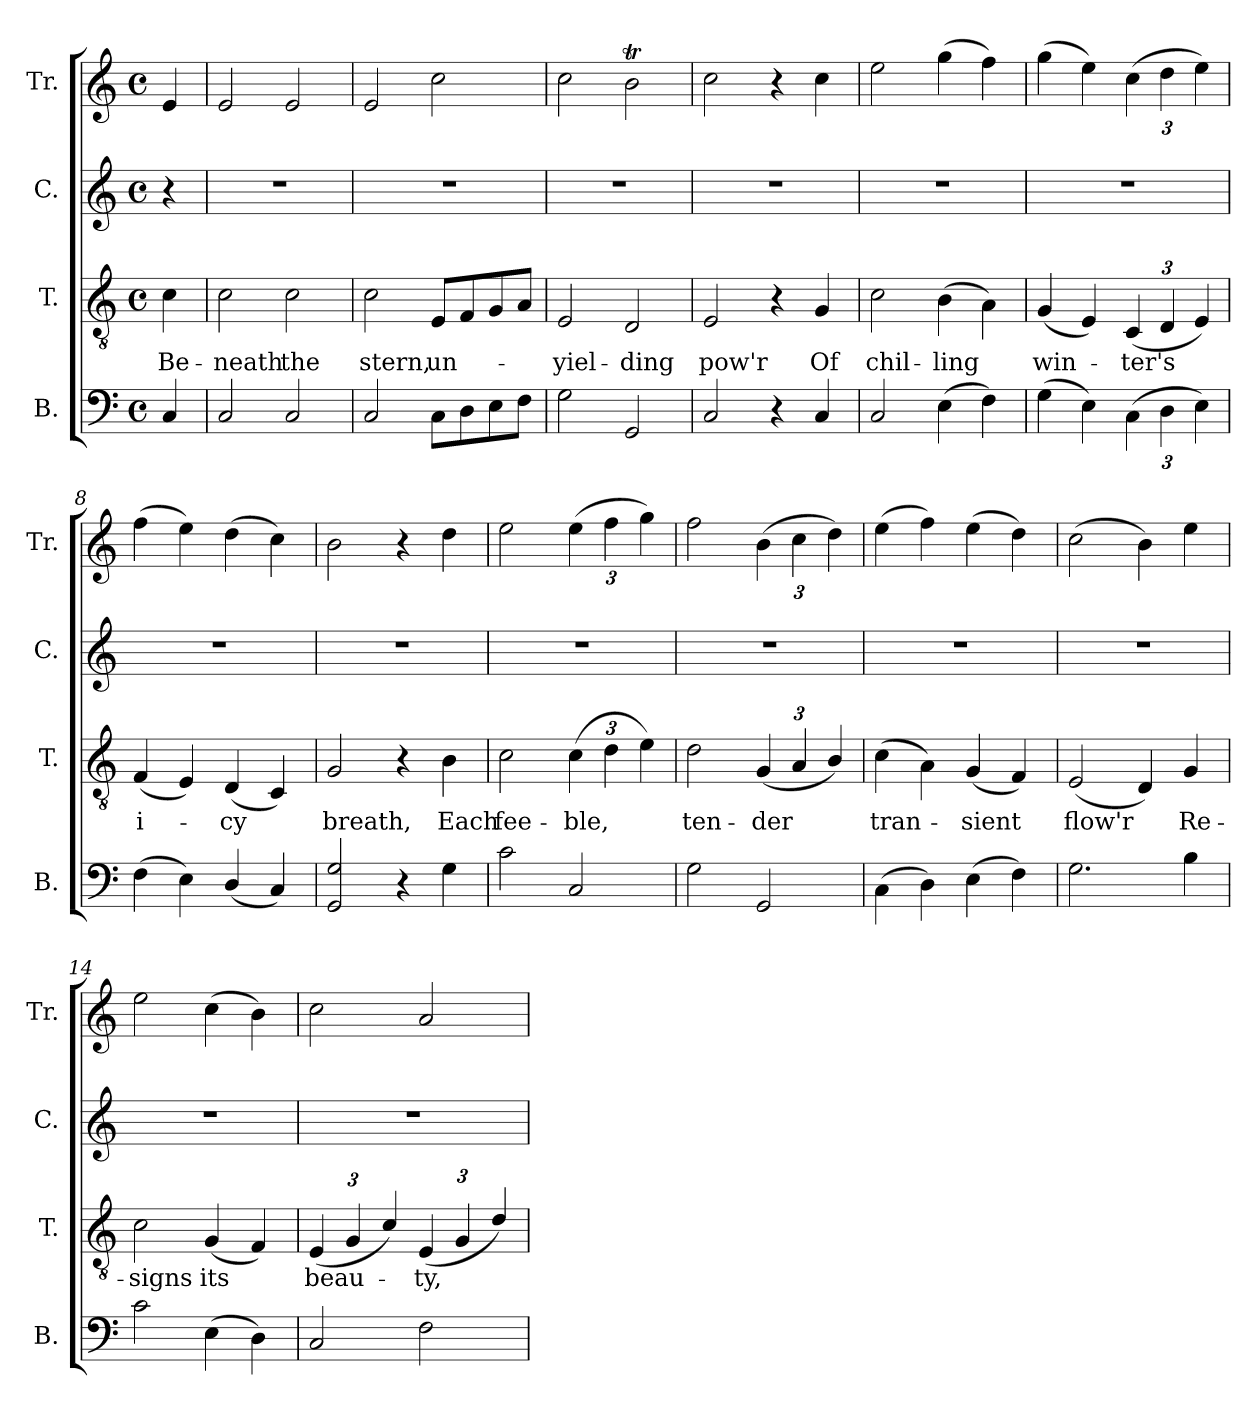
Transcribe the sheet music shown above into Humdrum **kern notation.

**kern	**kern	**text	**kern	**kern
*part4	*part3	*part3	*part2	*part1
*staff4	*staff3	*staff3	*staff2	*staff1
*I"B.	*I"T.	*	*I"C.	*I"Tr.
*I'B.	*I'T.	*	*I'C.	*I'Tr.
*clefF4	*clefGv2	*	*clefG2	*clefG2
*k[]	*k[]	*	*k[]	*k[]
*M4/4	*M4/4	*	*M4/4	*M4/4
*met(c)	*met(c)	*	*met(c)	*met(c)
*MM150	*MM150	*	*MM150	*MM150
=1	=1	=1	=1	=1
!	!	!LO:LY:b	!	!
4C/	4c\	Be-	4r	4e/
=2	=2	=2	=2	=2
!	!	!LO:LY:b	!	!
2C/	2c\	-neath	1r	2e/
!	!	!LO:LY:b	!	!
2C/	2c\	the	.	2e/
=3	=3	=3	=3	=3
!	!	!LO:LY:b	!	!
2C/	2c\	stern,	1r	2e/
!	!	!LO:LY:b	!	!
8C\L	8E/L	un-	.	2cc\
8D\	8F/	.	.	.
8E\	8G/	.	.	.
8F\J	8A/J	.	.	.
=4	=4	=4	=4	=4
!	!	!LO:LY:b	!	!
2G\	2E/	-yiel-	1r	2cc\
!	!	!LO:LY:b	!	!
2GG/	2D/	-ding	.	2bt\
=5	=5	=5	=5	=5
!	!	!LO:LY:b	!	!
2C/	2E/	pow'r	1r	2cc\
4r	4r	.	.	4r
!	!	!LO:LY:b	!	!
4C/	4G/	Of	.	4cc\
=6	=6	=6	=6	=6
!	!	!LO:LY:b	!	!
2C/	2c\	chil-	1r	2ee\
!	!	!LO:LY:b	!	!
(>4E\	(>4B\	-ling	.	(>4gg\
4F\)	4A\)	.	.	4ff\)
=7	=7	=7	=7	=7
!	!	!LO:LY:b	!	!
(>4G\	(<4G/	win-	1r	(>4gg\
4E\)	4E/)	.	.	4ee\)
*Xbrackettup	*Xbrackettup	*	*	*
!	!	!LO:LY:b	!	!
*	*	*	*	*Xbrackettup
(>6C\	(<6C/	-ter's	.	(>6cc\
6D\	6D/	.	.	6dd\
6E\)	6E/)	.	.	6ee\)
=8	=8	=8	=8	=8
!	!	!LO:LY:b	!	!
(>4F\	(<4F/	i-	1r	(>4ff\
4E\)	4E/)	.	.	4ee\)
!	!	!LO:LY:b	!	!
(<4D/	(<4D/	-cy	.	(>4dd\
4C/)	4C/)	.	.	4cc\)
=9	=9	=9	=9	=9
!	!	!LO:LY:b	!	!
2GG/ 2G/	2G/	breath,	1r	2b\
4r	4r	.	.	4r
!	!	!LO:LY:b	!	!
4G\	4B\	Each	.	4dd\
=10	=10	=10	=10	=10
!	!	!LO:LY:b	!	!
2c\	2c\	fee-	1r	2ee\
!	!	!LO:LY:b	!	!
2C/	(>6c\	-ble,	.	(>6ee\
.	6d\	.	.	6ff\
.	6e\)	.	.	6gg\)
=11	=11	=11	=11	=11
!	!	!LO:LY:b	!	!
2G\	2d\	ten-	1r	2ff\
!	!	!LO:LY:b	!	!
2GG/	(<6G/	-der	.	(>6b\
.	6A/	.	.	6cc\
.	6B/)	.	.	6dd\)
!!LO:LB:g=z
=12	=12	=12	=12	=12
!	!	!LO:LY:b	!	!
(>4C\	(>4c\	tran-	1r	(>4ee\
4D\)	4A\)	.	.	4ff\)
!	!	!LO:LY:b	!	!
(>4E\	(<4G/	-sient	.	(>4ee\
4F\)	4F/)	.	.	4dd\)
=13	=13	=13	=13	=13
!	!	!LO:LY:b	!	!
2.G\	(<2E/	flow'r	1r	(>2cc\
.	4D/)	.	.	4b\)
!	!	!LO:LY:b	!	!
4B\	4G/	Re-	.	4ee\
=14	=14	=14	=14	=14
!	!	!LO:LY:b	!	!
2c\	2c\	-signs	1r	2ee\
!	!	!LO:LY:b	!	!
(>4E\	(<4G/	its	.	(>4cc\
4D\)	4F/)	.	.	4b\)
=15	=15	=15	=15	=15
!	!	!LO:LY:b	!	!
2C/	(<6E/	beau-	1r	2cc\
.	6G/	.	.	.
.	6c/)	.	.	.
!	!	!LO:LY:b	!	!
2F\	(<6E/	-ty,	.	2a/
.	6G/	.	.	.
.	6d/)	.	.	.
=	=	=	=	=
*-	*-	*-	*-	*-
